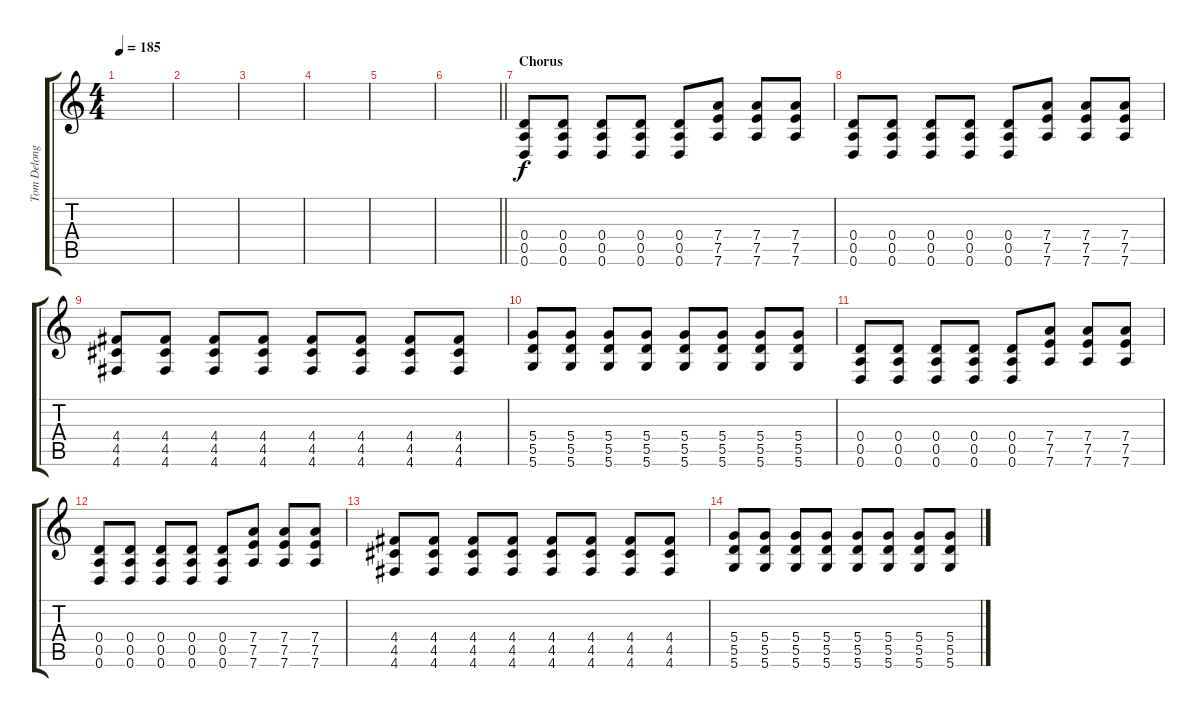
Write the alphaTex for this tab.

\track ("Tom Delonge - Guitar" "Tom Delong") {instrument distortionguitar}
\staff {score tabs}
\tuning (E4 B3 G3 D3 A2 D2) {hide}
\ts (4 4)
\tempo 185
\clef g2
\ks c
|
|
|
|
|
\barLineRight lightlight
|
\section ("" "Chorus")
(0.4 0.5 0.6).8 (0.4 0.5 0.6).8 (0.4 0.5 0.6).8 (0.4 0.5 0.6).8 (0.4 0.5 0.6).8 (7.4 7.5 7.6).8 (7.4 7.5 7.6).8 (7.4 7.5 7.6).8 |
(0.4 0.5 0.6).8 (0.4 0.5 0.6).8 (0.4 0.5 0.6).8 (0.4 0.5 0.6).8 (0.4 0.5 0.6).8 (7.4 7.5 7.6).8 (7.4 7.5 7.6).8 (7.4 7.5 7.6).8 |
(4.4 4.5 4.6).8 (4.4 4.5 4.6).8 (4.4 4.5 4.6).8 (4.4 4.5 4.6).8 (4.4 4.5 4.6).8 (4.4 4.5 4.6).8 (4.4 4.5 4.6).8 (4.4 4.5 4.6).8 |
(5.4 5.5 5.6).8 (5.4 5.5 5.6).8 (5.4 5.5 5.6).8 (5.4 5.5 5.6).8 (5.4 5.5 5.6).8 (5.4 5.5 5.6).8 (5.4 5.5 5.6).8 (5.4 5.5 5.6).8 |
(0.4 0.5 0.6).8 (0.4 0.5 0.6).8 (0.4 0.5 0.6).8 (0.4 0.5 0.6).8 (0.4 0.5 0.6).8 (7.4 7.5 7.6).8 (7.4 7.5 7.6).8 (7.4 7.5 7.6).8 |
(0.4 0.5 0.6).8 (0.4 0.5 0.6).8 (0.4 0.5 0.6).8 (0.4 0.5 0.6).8 (0.4 0.5 0.6).8 (7.4 7.5 7.6).8 (7.4 7.5 7.6).8 (7.4 7.5 7.6).8 |
(4.4 4.5 4.6).8 (4.4 4.5 4.6).8 (4.4 4.5 4.6).8 (4.4 4.5 4.6).8 (4.4 4.5 4.6).8 (4.4 4.5 4.6).8 (4.4 4.5 4.6).8 (4.4 4.5 4.6).8 |
(5.4 5.5 5.6).8 (5.4 5.5 5.6).8 (5.4 5.5 5.6).8 (5.4 5.5 5.6).8 (5.4 5.5 5.6).8 (5.4 5.5 5.6).8 (5.4 5.5 5.6).8 (5.4 5.5 5.6).8
